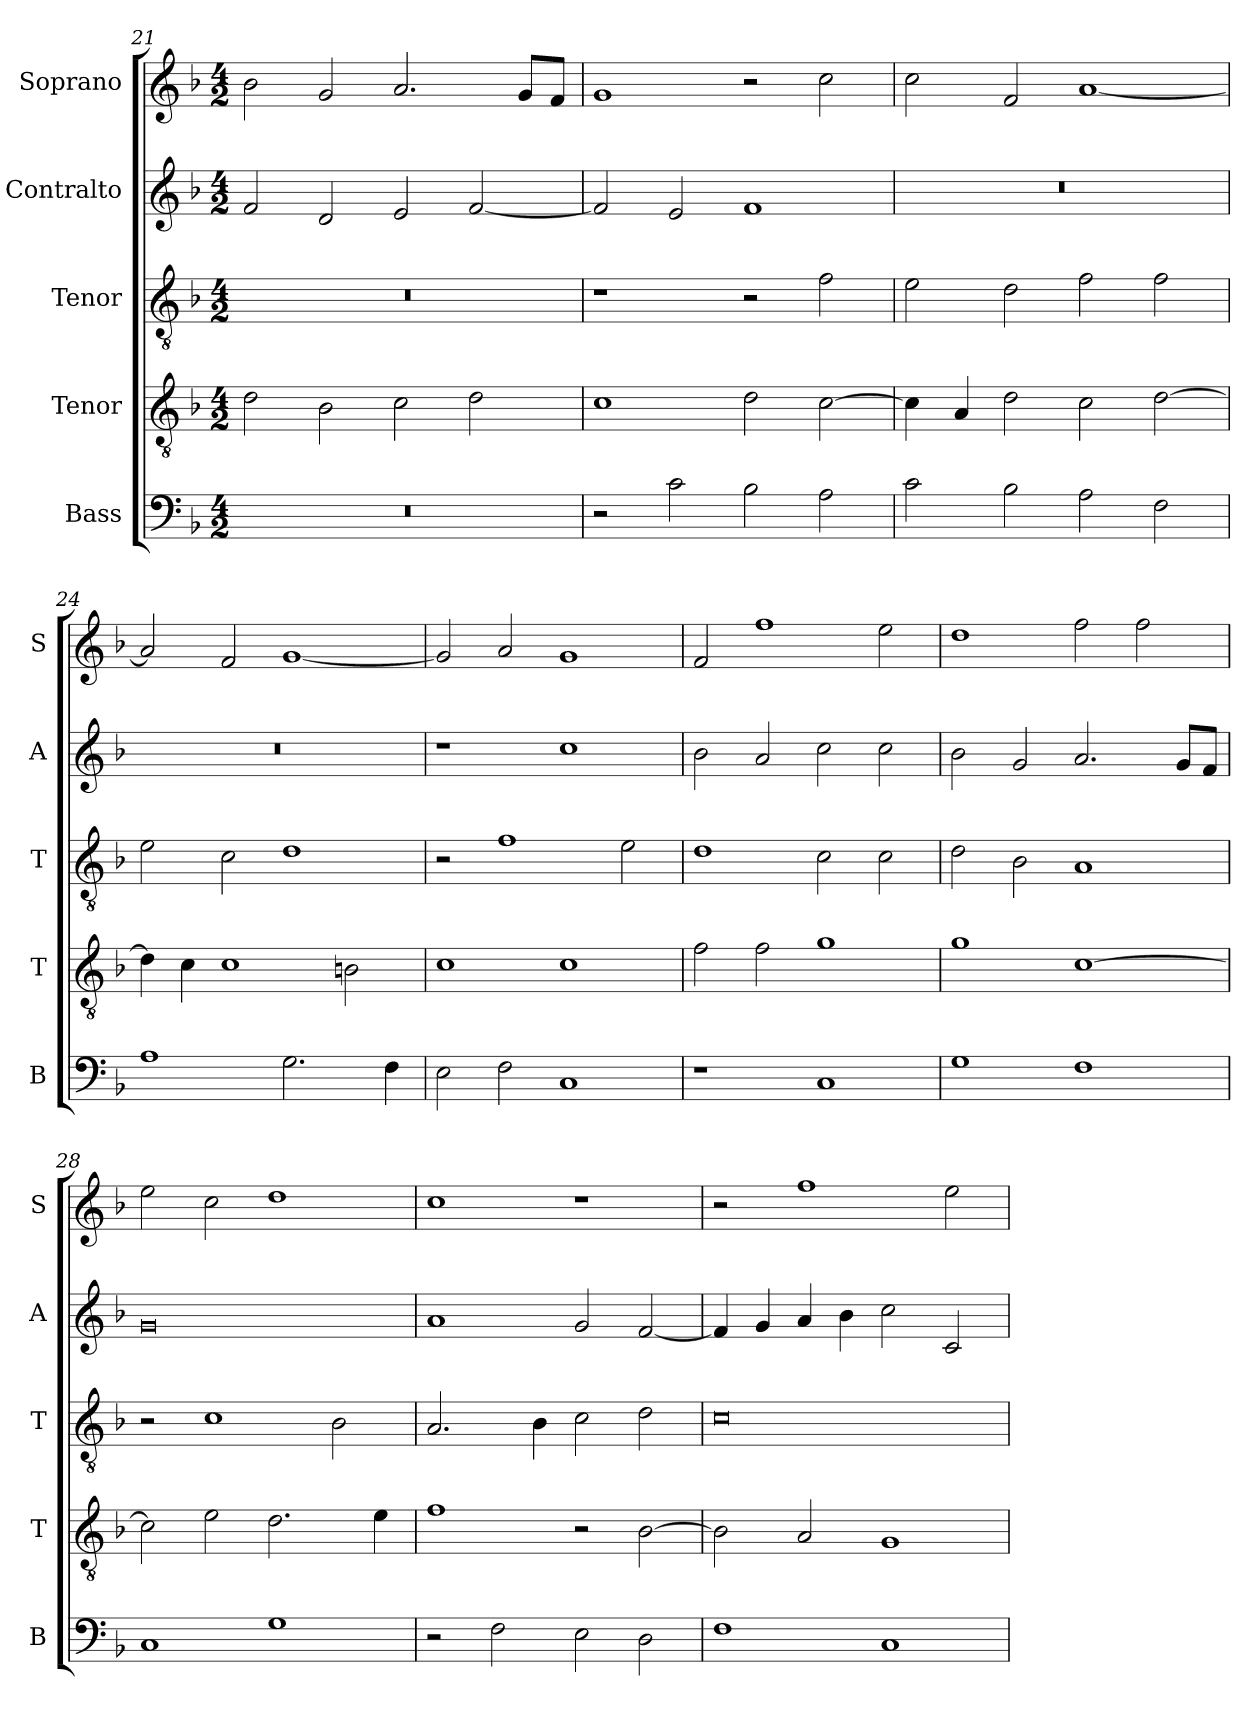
**kern	**kern	**kern	**kern	**kern
*part5	*part4	*part3	*part2	*part1
*staff5	*staff4	*staff3	*staff2	*staff1
*I"Bass	*I"Tenor	*I"Tenor	*I"Contralto	*I"Soprano
*I'B	*I'T	*I'T	*I'A	*I'S
*clefF4	*clefGv2	*clefGv2	*clefG2	*clefG2
*k[b-]	*k[b-]	*k[b-]	*k[b-]	*k[b-]
*F:ion	*F:ion	*F:ion	*F:ion	*F:ion
*M4/2	*M4/2	*M4/2	*M4/2	*M4/2
=21	=21	=21	=21	=21
0r	2d	0r	2f	2b-
.	2B-	.	2d	2g
.	2c	.	2e	2.a
.	2d	.	[2f	.
.	.	.	.	8g/L
.	.	.	.	8f/J
=22	=22	=22	=22	=22
2r	1c	1r	2f]	1g
2c	.	.	2e	.
2B-	2d	2r	1f	2r
2A	[2c	2f	.	2cc
=23	=23	=23	=23	=23
2c	4c]	2e	0r	2cc
.	4A	.	.	.
2B-	2d	2d	.	2f
2A	2c	2f	.	[1a
2F	[2d	2f	.	.
=24	=24	=24	=24	=24
1A	4d]	2e	0r	2a]
.	4c	.	.	.
.	1c	2c	.	2f
2.G	.	1d	.	[1g
.	2Bn	.	.	.
4F	.	.	.	.
=25	=25	=25	=25	=25
2E	1c	2r	1r	2g]
2F	.	1f	.	2a
1C	1c	.	1cc	1g
.	.	2e	.	.
=26	=26	=26	=26	=26
1r	2f	1d	2b-	2f
.	2f	.	2a	1ff
1C	1g	2c	2cc	.
.	.	2c	2cc	2ee
=27	=27	=27	=27	=27
1G	1g	2d	2b-	1dd
.	.	2B-	2g	.
1F	[1c	1A	2.a	2ff
.	.	.	.	2ff
.	.	.	8g/L	.
.	.	.	8f/J	.
=28	=28	=28	=28	=28
1C	2c]	2r	0g	2ee
.	2e	1c	.	2cc
1G	2.d	.	.	1dd
.	.	2B-	.	.
.	4e	.	.	.
=29	=29	=29	=29	=29
2r	1f	2.A	1a	1cc
2F	.	.	.	.
.	.	4B-	.	.
2E	2r	2c	2g	1r
2D	[2B-	2d	[2f	.
=30	=30	=30	=30	=30
1F	2B-]	0c	4f]	2r
.	.	.	4g	.
.	2A	.	4a	1ff
.	.	.	4b-	.
1C	1G	.	2cc	.
.	.	.	2c	2ee
=	=	=	=	=
*-	*-	*-	*-	*-
